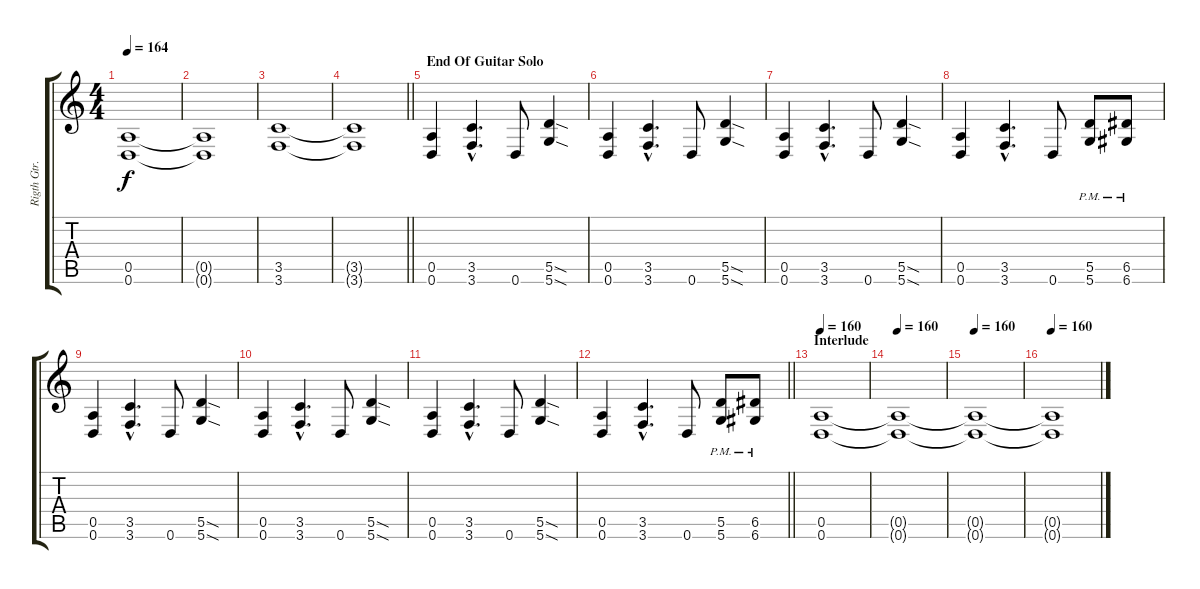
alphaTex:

\track ("Rigth Gtr. Teemu" "Rigth Gtr.") {instrument distortionguitar}
\staff {score tabs}
\tuning (E4 B3 G3 D3 A2 D2) {hide}
\ts (4 4)
\tempo 164
\clef g2
\ks c
(0.5 0.6).1{dy f} |
(0.5{t} 0.6{t}).1 |
(3.5 3.6).1 |
\barLineRight lightlight
(3.5{t} 3.6{t}).1 |
\section ("" "End Of Guitar Solo")
(0.5 0.6).4 (3.5{hac} 3.6{hac}).4{d} 0.6.8 (5.5{sod} 5.6{sod}).4 |
(0.5 0.6).4 (3.5{hac} 3.6{hac}).4{d} 0.6.8 (5.5{sod} 5.6{sod}).4 |
(0.5 0.6).4 (3.5{hac} 3.6{hac}).4{d} 0.6.8 (5.5{sod} 5.6{sod}).4 |
(0.5 0.6).4 (3.5{hac} 3.6{hac}).4{d} 0.6.8 (5.5{pm} 5.6{pm}).8 (6.5{pm} 6.6{pm}).8 |
(0.5 0.6).4 (3.5{hac} 3.6{hac}).4{d} 0.6.8 (5.5{sod} 5.6{sod}).4 |
(0.5 0.6).4 (3.5{hac} 3.6{hac}).4{d} 0.6.8 (5.5{sod} 5.6{sod}).4 |
(0.5 0.6).4 (3.5{hac} 3.6{hac}).4{d} 0.6.8 (5.5{sod} 5.6{sod}).4 |
\barLineRight lightlight
(0.5 0.6).4 (3.5{hac} 3.6{hac}).4{d} 0.6.8 (5.5{pm} 5.6{pm}).8 (6.5{pm} 6.6{pm}).8 |
\section ("" "Interlude ")
\tempo 160
(0.5 0.6).1 |
\tempo 160
(0.5{t} 0.6{t}).1 |
\tempo 160
(0.5{t} 0.6{t}).1 |
\tempo 160
(0.5{t} 0.6{t}).1
